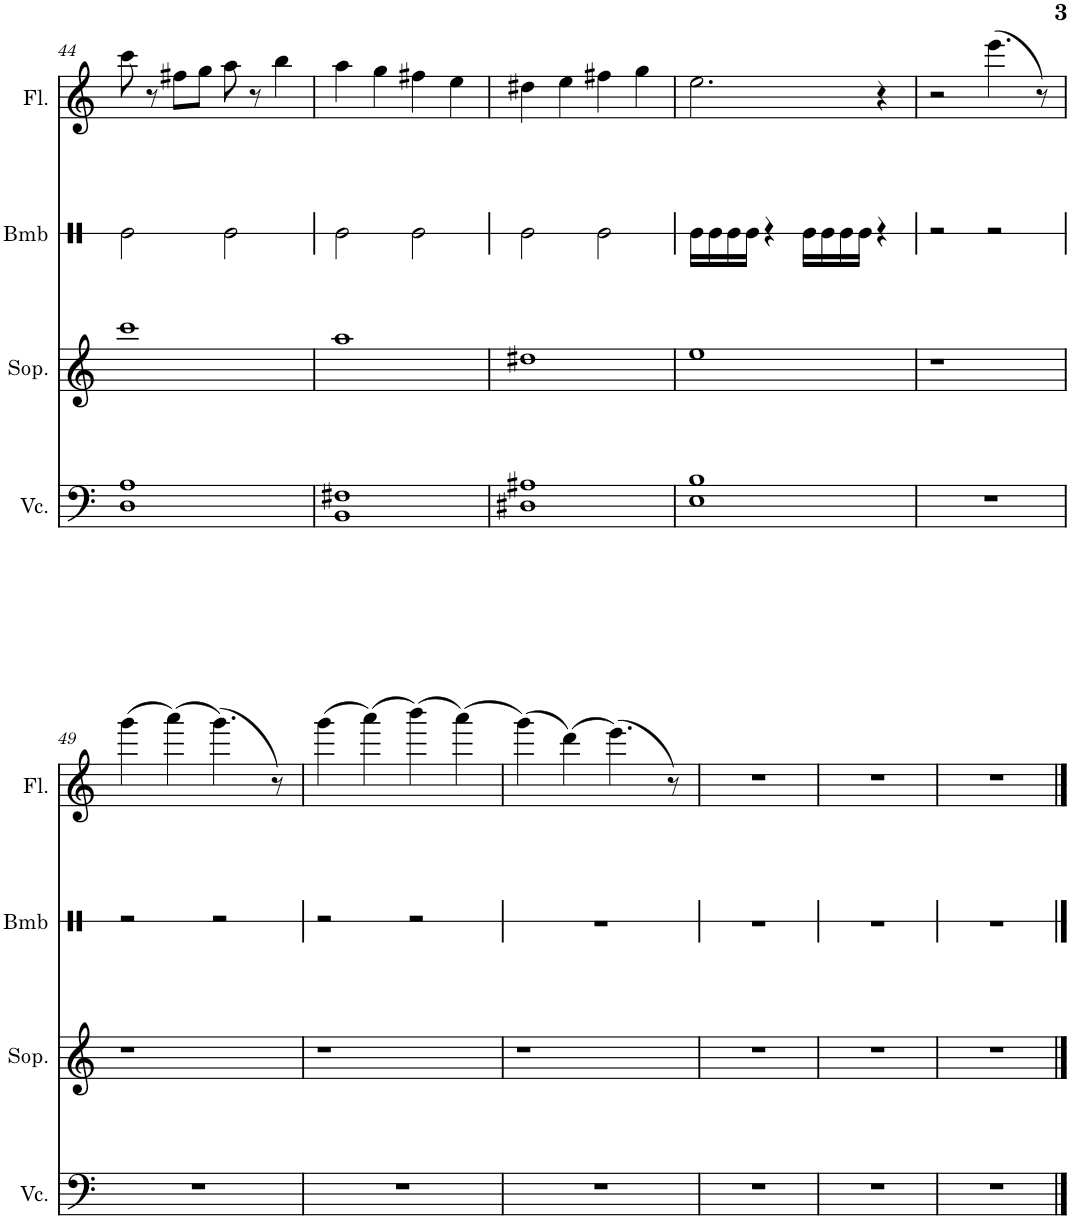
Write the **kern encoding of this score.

**kern	**kern	**kern	**kern
*part4	*part3	*part2	*part1
*staff4	*staff3	*staff2	*staff1
*I"Violoncelo	*I"Soprano	*I"Bombo	*I"Flauta Transversal
*I'Vc.	*I'Sop.	*I'Bmb	*I'Fl.
!!LO:PB:g=z
*clefF4	*clefG2	*clefX	*clefG2
*k[]	*k[]	*k[]	*k[]
*M4/4	*M4/4	*M4/4	*M4/4
=44	=44	=44	=44
1D 1A	1ccc	2Re\	8ccc\
.	.	.	8r
.	.	.	8ff#X\L
.	.	.	8gg\J
.	.	2Re\	8aa\
.	.	.	8r
.	.	.	4bb\
=45	=45	=45	=45
1BB 1F#X	1aa	2Re\	4aa\
.	.	.	4gg\
.	.	2Re\	4ff#X\
.	.	.	4ee\
=46	=46	=46	=46
1D#X 1A#X	1dd#X	2Re\	4dd#X\
.	.	.	4ee\
.	.	2Re\	4ff#X\
.	.	.	4gg\
=47	=47	=47	=47
1E 1B	1ee	16Re\LL	2.ee\
.	.	16Re\	.
.	.	16Re\	.
.	.	16Re\JJ	.
.	.	4r	.
.	.	16Re\LL	.
.	.	16Re\	.
.	.	16Re\	.
.	.	16Re\JJ	.
.	.	4r	4r
=48	=48	=48	=48
1r	1r	2r	2r
.	.	2r	(4.eee\
.	.	.	8r)
!!LO:LB:g=z
=49	=49	=49	=49
1r	1r	2r	(4ggg\
.	.	.	(4aaa\)
.	.	2r	(4.ggg\)
.	.	.	8r)
=50	=50	=50	=50
1r	1r	2r	(4ggg\
.	.	.	(4aaa\)
.	.	2r	(4bbb\)
.	.	.	(4aaa\)
=51	=51	=51	=51
1r	1r	1r	(4ggg\)
.	.	.	(4ddd\)
.	.	.	(4.eee\)
.	.	.	8r)
=52	=52	=52	=52
1r	1r	1r	1r
=53	=53	=53	=53
1r	1r	1r	1r
=54	=54	=54	=54
1r	1r	1r	1r
==	==	==	==
*-	*-	*-	*-
